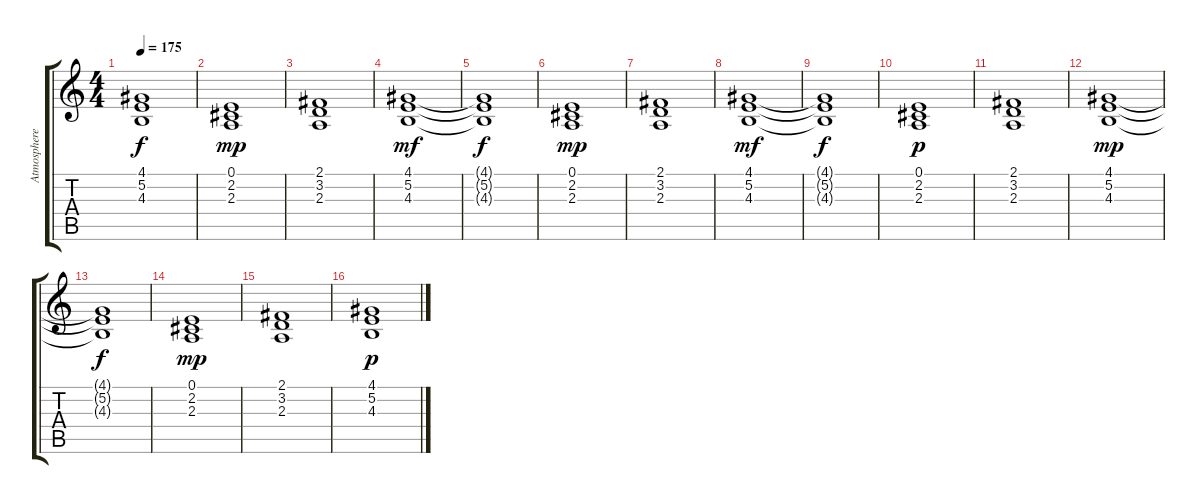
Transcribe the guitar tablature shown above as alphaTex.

\track ("Atmosphere" "Atmosphere") {instrument fx4atmosphere}
\staff {score tabs}
\tuning (E4 B3 G3 D3 A2 E2) {hide}
\ts (4 4)
\tempo 175
\clef g2
\ks c
(4.1{t} 5.2{t} 4.3{t}).1{dy f} |
(0.1 2.2 2.3).1{dy mp} |
(2.1 3.2 2.3).1 |
(4.1 5.2 4.3).1{dy mf} |
(4.1{t} 5.2{t} 4.3{t}).1{dy f} |
(0.1 2.2 2.3).1{dy mp} |
(2.1 3.2 2.3).1 |
(4.1 5.2 4.3).1{dy mf} |
(4.1{t} 5.2{t} 4.3{t}).1{dy f} |
(0.1 2.2 2.3).1{dy p} |
(2.1 3.2 2.3).1 |
(4.1 5.2 4.3).1{dy mp} |
(4.1{t} 5.2{t} 4.3{t}).1{dy f} |
(0.1 2.2 2.3).1{dy mp} |
(2.1 3.2 2.3).1 |
(4.1 5.2 4.3).1{dy p}
